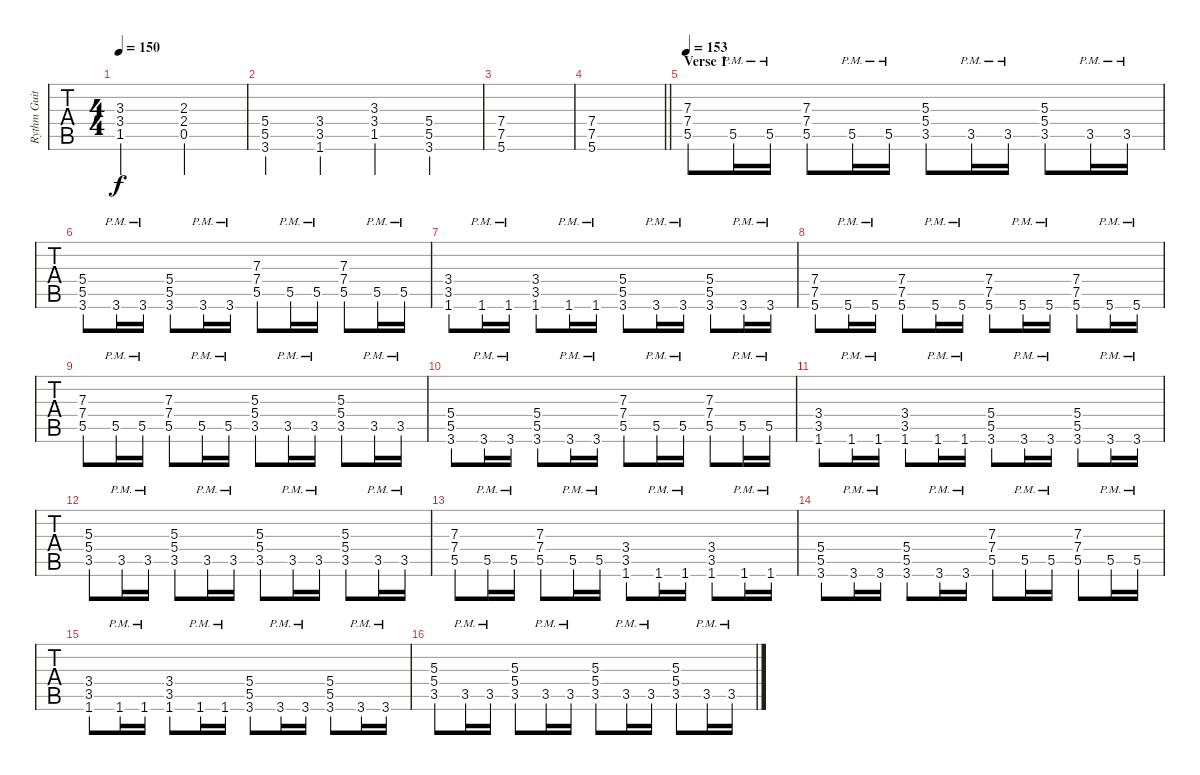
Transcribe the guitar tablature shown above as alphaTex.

\track ("Rythm Guitar" "Rythm Guit") {instrument distortionguitar}
\staff {tabs}
\tuning (Eb4 Bb3 Gb3 Db3 Ab2 Eb2) {hide}
\ts (4 4)
\tempo 150
\clef g2
\ks c
(3.3 3.4 1.5).2{dy f} (2.3 2.4 0.5).2 |
(5.4 5.5 3.6).4 (3.4 3.5 1.6).4 (3.3 3.4 1.5).4 (5.4 5.5 3.6).4 |
(7.4 7.5 5.6).1 |
\barLineRight lightlight
(7.4 7.5 5.6).1 |
\section ("" "Verse 1")
\tempo 153
(7.3 7.4 5.5).8{balance 5} 5.5{pm}.16 5.5{pm}.16 (7.3 7.4 5.5).8 5.5{pm}.16 5.5{pm}.16 (5.3 5.4 3.5).8 3.5{pm}.16 3.5{pm}.16 (5.3 5.4 3.5).8 3.5{pm}.16 3.5{pm}.16 |
(5.4 5.5 3.6).8 3.6{pm}.16 3.6{pm}.16 (5.4 5.5 3.6).8 3.6{pm}.16 3.6{pm}.16 (7.3 7.4 5.5).8 5.5{pm}.16 5.5{pm}.16 (7.3 7.4 5.5).8 5.5{pm}.16 5.5{pm}.16 |
(3.4 3.5 1.6).8 1.6{pm}.16 1.6{pm}.16 (3.4 3.5 1.6).8 1.6{pm}.16 1.6{pm}.16 (5.4 5.5 3.6).8 3.6{pm}.16 3.6{pm}.16 (5.4 5.5 3.6).8 3.6{pm}.16 3.6{pm}.16 |
(7.4 7.5 5.6).8 5.6{pm}.16 5.6{pm}.16 (7.4 7.5 5.6).8 5.6{pm}.16 5.6{pm}.16 (7.4 7.5 5.6).8 5.6{pm}.16 5.6{pm}.16 (7.4 7.5 5.6).8 5.6{pm}.16 5.6{pm}.16 |
(7.3 7.4 5.5).8 5.5{pm}.16 5.5{pm}.16 (7.3 7.4 5.5).8 5.5{pm}.16 5.5{pm}.16 (5.3 5.4 3.5).8 3.5{pm}.16 3.5{pm}.16 (5.3 5.4 3.5).8 3.5{pm}.16 3.5{pm}.16 |
(5.4 5.5 3.6).8 3.6{pm}.16 3.6{pm}.16 (5.4 5.5 3.6).8 3.6{pm}.16 3.6{pm}.16 (7.3 7.4 5.5).8 5.5{pm}.16 5.5{pm}.16 (7.3 7.4 5.5).8 5.5{pm}.16 5.5{pm}.16 |
(3.4 3.5 1.6).8 1.6{pm}.16 1.6{pm}.16 (3.4 3.5 1.6).8 1.6{pm}.16 1.6{pm}.16 (5.4 5.5 3.6).8 3.6{pm}.16 3.6{pm}.16 (5.4 5.5 3.6).8 3.6{pm}.16 3.6{pm}.16 |
(5.3 5.4 3.5).8 3.5{pm}.16 3.5{pm}.16 (5.3 5.4 3.5).8 3.5{pm}.16 3.5{pm}.16 (5.3 5.4 3.5).8 3.5{pm}.16 3.5{pm}.16 (5.3 5.4 3.5).8 3.5{pm}.16 3.5{pm}.16 |
(7.3 7.4 5.5).8 5.5{pm}.16 5.5{pm}.16 (7.3 7.4 5.5).8 5.5{pm}.16 5.5{pm}.16 (3.4 3.5 1.6).8 1.6{pm}.16 1.6{pm}.16 (3.4 3.5 1.6).8 1.6{pm}.16 1.6{pm}.16 |
(5.4 5.5 3.6).8 3.6{pm}.16 3.6{pm}.16 (5.4 5.5 3.6).8 3.6{pm}.16 3.6{pm}.16 (7.3 7.4 5.5).8 5.5{pm}.16 5.5{pm}.16 (7.3 7.4 5.5).8 5.5{pm}.16 5.5{pm}.16 |
(3.4 3.5 1.6).8 1.6{pm}.16 1.6{pm}.16 (3.4 3.5 1.6).8 1.6{pm}.16 1.6{pm}.16 (5.4 5.5 3.6).8 3.6{pm}.16 3.6{pm}.16 (5.4 5.5 3.6).8 3.6{pm}.16 3.6{pm}.16 |
(5.3 5.4 3.5).8 3.5{pm}.16 3.5{pm}.16 (5.3 5.4 3.5).8 3.5{pm}.16 3.5{pm}.16 (5.3 5.4 3.5).8 3.5{pm}.16 3.5{pm}.16 (5.3 5.4 3.5).8 3.5{pm}.16 3.5{pm}.16
